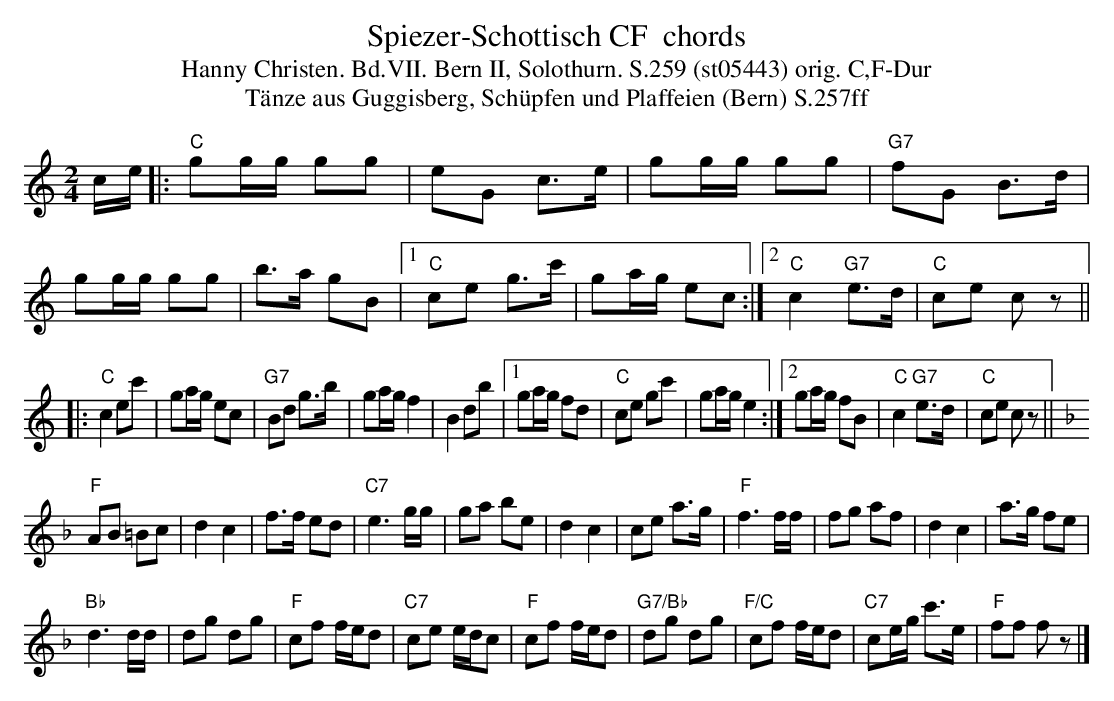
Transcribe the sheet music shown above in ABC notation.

X:1
T: Spiezer-Schottisch CF  chords
T:Hanny Christen. Bd.VII. Bern II, Solothurn. S.259 (st05443) orig. C,F-Dur
T: T\"anze aus Guggisberg, Sch\"upfen und Plaffeien (Bern) S.257ff
M:2/4
L:1/16
K:C %%MIDI gchordon
ce |: "C"g2gg g2g2 | e2G2 c3e | g2gg g2g2 | "G7"f2G2 B3d | g2gg g2g2 | b3a g2B2 |1 "C"c2e2 g3c' | g2ag e2c2 :|2 "C"c4 "G7"e3d | "C"c2e2 c2z2 ||
|: [L:1/8]
"C"c2 ec' | ga/g/ ec | "G7"Bd g>b | ga/g/ f2 | B2 db |1 ga/g/ fd | "C"ce gc' | ga/g/ e2 :|2 ga/g/ fB | "C"c2 "G7"e>d | "C"ce cz || [K:F]
"F"AB =Bc | d2c2 | f>f ed | "C7"e3g/g/ | ga be | d2c2 | ce a>g | "F"f3f/f/ | fg af | d2c2 | a>g fe |
"Bb"d3d/d/ | dg dg | "F"cf f/e/d | "C7"ce e/d/c | "F"cf f/e/d | "G7/Bb"dg dg | "F/C"cf f/e/d | "C7"ce/g/ c'>e | "F"ff f z |]
